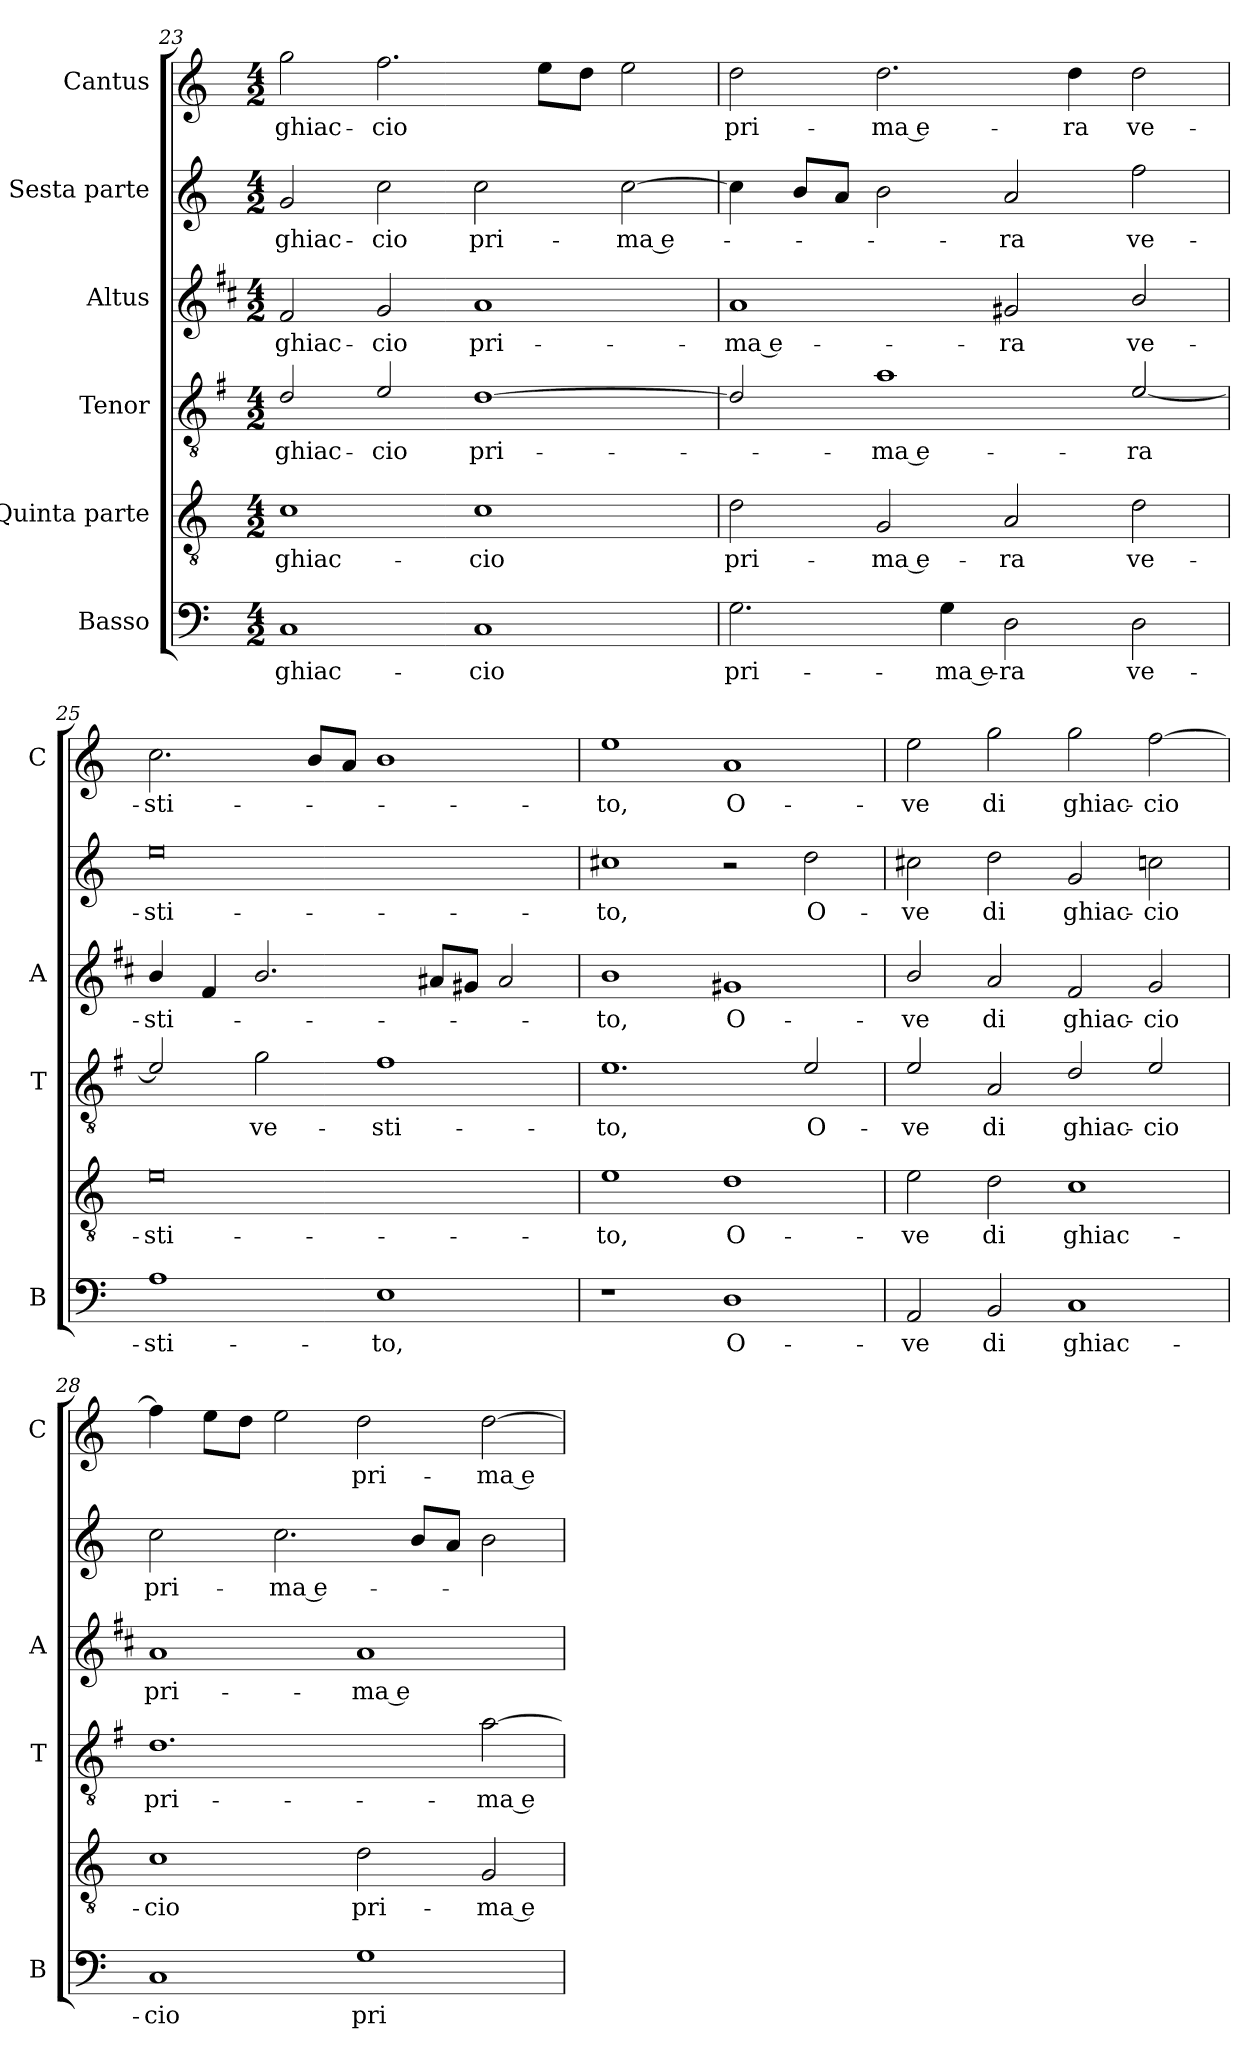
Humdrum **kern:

**kern	**text	**kern	**text	**kern	**text	**kern	**text	**kern	**text	**kern	**text
*part6	*part6	*part5	*part5	*part4	*part4	*part3	*part3	*part2	*part2	*part1	*part1
*staff6	*staff6	*staff5	*staff5	*staff4	*staff4	*staff3	*staff3	*staff2	*staff2	*staff1	*staff1
*I"Basso	*	*I"Quinta parte	*	*I"Tenor	*	*I"Altus	*	*I"Sesta parte	*	*I"Cantus	*
*I'B	*	*	*	*I'T	*	*I'A	*	*	*	*I'C	*
*clefF4	*	*clefGv2	*	*clefGv2	*	*clefG2	*	*clefG2	*	*clefG2	*
*	*	*	*	*ITrd4c7	*	*ITrd1c2	*	*	*	*	*
*k[]	*	*k[]	*	*k[]	*	*k[]	*	*k[]	*	*k[]	*
*C:	*	*C:	*	*C:	*	*C:	*	*C:	*	*C:	*
*M4/2	*	*M4/2	*	*M4/2	*	*M4/2	*	*M4/2	*	*M4/2	*
=23	=23	=23	=23	=23	=23	=23	=23	=23	=23	=23	=23
!	!LO:LY:b	!	!LO:LY:b	!	!LO:LY:b	!	!LO:LY:b	!	!LO:LY:b	!	!LO:LY:b
1C	ghiac-	1c	ghiac-	2G/	ghiac-	2e/	ghiac-	2g/	ghiac-	2gg\	ghiac-
!	!	!	!	!	!LO:LY:b	!	!LO:LY:b	!	!LO:LY:b	!	!LO:LY:b
.	.	.	.	2A/	-cio	2f/	-cio	2cc\	-cio	2.ff\	-cio
!	!LO:LY:b	!	!LO:LY:b	!	!LO:LY:b	!	!LO:LY:b	!	!LO:LY:b	!	!
1C	-cio	1c	-cio	[1G	pri-	1g	pri-	2cc\	pri-	.	.
.	.	.	.	.	.	.	.	.	.	8ee\L	.
.	.	.	.	.	.	.	.	.	.	8dd\J	.
!	!	!	!	!	!	!	!	!	!LO:LY:b	!	!
.	.	.	.	.	.	.	.	[2cc\	-ma e-	2ee\	.
=24	=24	=24	=24	=24	=24	=24	=24	=24	=24	=24	=24
!	!LO:LY:b	!	!LO:LY:b	!	!	!	!LO:LY:b	!	!	!	!LO:LY:b
2.G\	pri-	2d\	pri-	2G/]	.	1g	-ma e-	4cc\]	.	2dd\	pri-
.	.	.	.	.	.	.	.	8b/L	.	.	.
.	.	.	.	.	.	.	.	8a/J	.	.	.
!	!	!	!LO:LY:b	!	!LO:LY:b	!	!	!	!	!	!LO:LY:b
.	.	2G/	-ma e-	1d	-ma e-	.	.	2b\	.	2.dd\	-ma e-
!	!LO:LY:b	!	!	!	!	!	!	!	!	!	!
4G\	-ma e-	.	.	.	.	.	.	.	.	.	.
!	!LO:LY:b	!	!LO:LY:b	!	!	!	!LO:LY:b	!	!LO:LY:b	!	!
2D\	-ra	2A/	-ra	.	.	2f#X/	-ra	2a/	-ra	.	.
!	!	!	!	!	!	!	!	!	!	!	!LO:LY:b
.	.	.	.	.	.	.	.	.	.	4dd\	-ra
!	!LO:LY:b	!	!LO:LY:b	!	!LO:LY:b	!	!LO:LY:b	!	!LO:LY:b	!	!LO:LY:b
2D\	ve-	2d\	ve-	[2A/	-ra	2a/	ve-	2ff\	ve-	2dd\	ve-
=25	=25	=25	=25	=25	=25	=25	=25	=25	=25	=25	=25
!	!LO:LY:b	!	!LO:LY:b	!	!	!	!LO:LY:b	!	!LO:LY:b	!	!LO:LY:b
1A	-sti-	0e	-sti-	2A/]	.	4a/	-sti-	0ee	-sti-	2.cc\	-sti-
.	.	.	.	.	.	4e/	.	.	.	.	.
!	!	!	!	!	!LO:LY:b	!	!	!	!	!	!
.	.	.	.	2c\	ve-	2.a/	.	.	.	.	.
.	.	.	.	.	.	.	.	.	.	8b/L	.
.	.	.	.	.	.	.	.	.	.	8a/J	.
!	!LO:LY:b	!	!	!	!LO:LY:b	!	!	!	!	!	!
1E	-to,	.	.	1B	-sti-	.	.	.	.	1b	.
.	.	.	.	.	.	8g#X/L	.	.	.	.	.
.	.	.	.	.	.	8f#X/J	.	.	.	.	.
.	.	.	.	.	.	2g#/	.	.	.	.	.
=26	=26	=26	=26	=26	=26	=26	=26	=26	=26	=26	=26
!	!	!	!LO:LY:b	!	!LO:LY:b	!	!LO:LY:b	!	!LO:LY:b	!	!LO:LY:b
1r	.	1e	-to,	1.A	-to,	1a	-to,	1cc#X	-to,	1ee	-to,
!	!LO:LY:b	!	!LO:LY:b	!	!	!	!LO:LY:b	!	!	!	!LO:LY:b
1D	O-	1d	O-	.	.	1f#X	O-	2r	.	1a	O-
!	!	!	!	!	!LO:LY:b	!	!	!	!LO:LY:b	!	!
.	.	.	.	2A/	O-	.	.	2dd\	O-	.	.
!!LO:LB:g=z
=27	=27	=27	=27	=27	=27	=27	=27	=27	=27	=27	=27
!	!LO:LY:b	!	!LO:LY:b	!	!LO:LY:b	!	!LO:LY:b	!	!LO:LY:b	!	!LO:LY:b
2AA/	-ve	2e\	-ve	2A/	-ve	2a/	-ve	2cc#X\	-ve	2ee\	-ve
!	!LO:LY:b	!	!LO:LY:b	!	!LO:LY:b	!	!LO:LY:b	!	!LO:LY:b	!	!LO:LY:b
2BB/	di	2d\	di	2D/	di	2g/	di	2dd\	di	2gg\	di
!	!LO:LY:b	!	!LO:LY:b	!	!LO:LY:b	!	!LO:LY:b	!	!LO:LY:b	!	!LO:LY:b
1C	ghiac-	1c	ghiac-	2G/	ghiac-	2e/	ghiac-	2g/	ghiac-	2gg\	ghiac-
!	!	!	!	!	!LO:LY:b	!	!LO:LY:b	!	!LO:LY:b	!	!LO:LY:b
.	.	.	.	2A/	-cio	2f/	-cio	2ccn\	-cio	[2ff\	-cio
=28	=28	=28	=28	=28	=28	=28	=28	=28	=28	=28	=28
!	!LO:LY:b	!	!LO:LY:b	!	!LO:LY:b	!	!LO:LY:b	!	!LO:LY:b	!	!
1C	-cio	1c	-cio	1.G	pri-	1g	pri-	2cc\	pri-	4ff\]	.
.	.	.	.	.	.	.	.	.	.	8ee\L	.
.	.	.	.	.	.	.	.	.	.	8dd\J	.
!	!	!	!	!	!	!	!	!	!LO:LY:b	!	!
.	.	.	.	.	.	.	.	2.cc\	-ma e-	2ee\	.
!	!LO:LY:b	!	!LO:LY:b	!	!	!	!LO:LY:b	!	!	!	!LO:LY:b
1G	pri-	2d\	pri-	.	.	1g	-ma e-	.	.	2dd\	pri-
.	.	.	.	.	.	.	.	8b/L	.	.	.
.	.	.	.	.	.	.	.	8a/J	.	.	.
!	!	!	!LO:LY:b	!	!LO:LY:b	!	!	!	!	!	!LO:LY:b
.	.	2G/	-ma e-	[2d\	-ma e-	.	.	2b\	.	[2dd\	-ma e-
=	=	=	=	=	=	=	=	=	=	=	=
*-	*-	*-	*-	*-	*-	*-	*-	*-	*-	*-	*-
